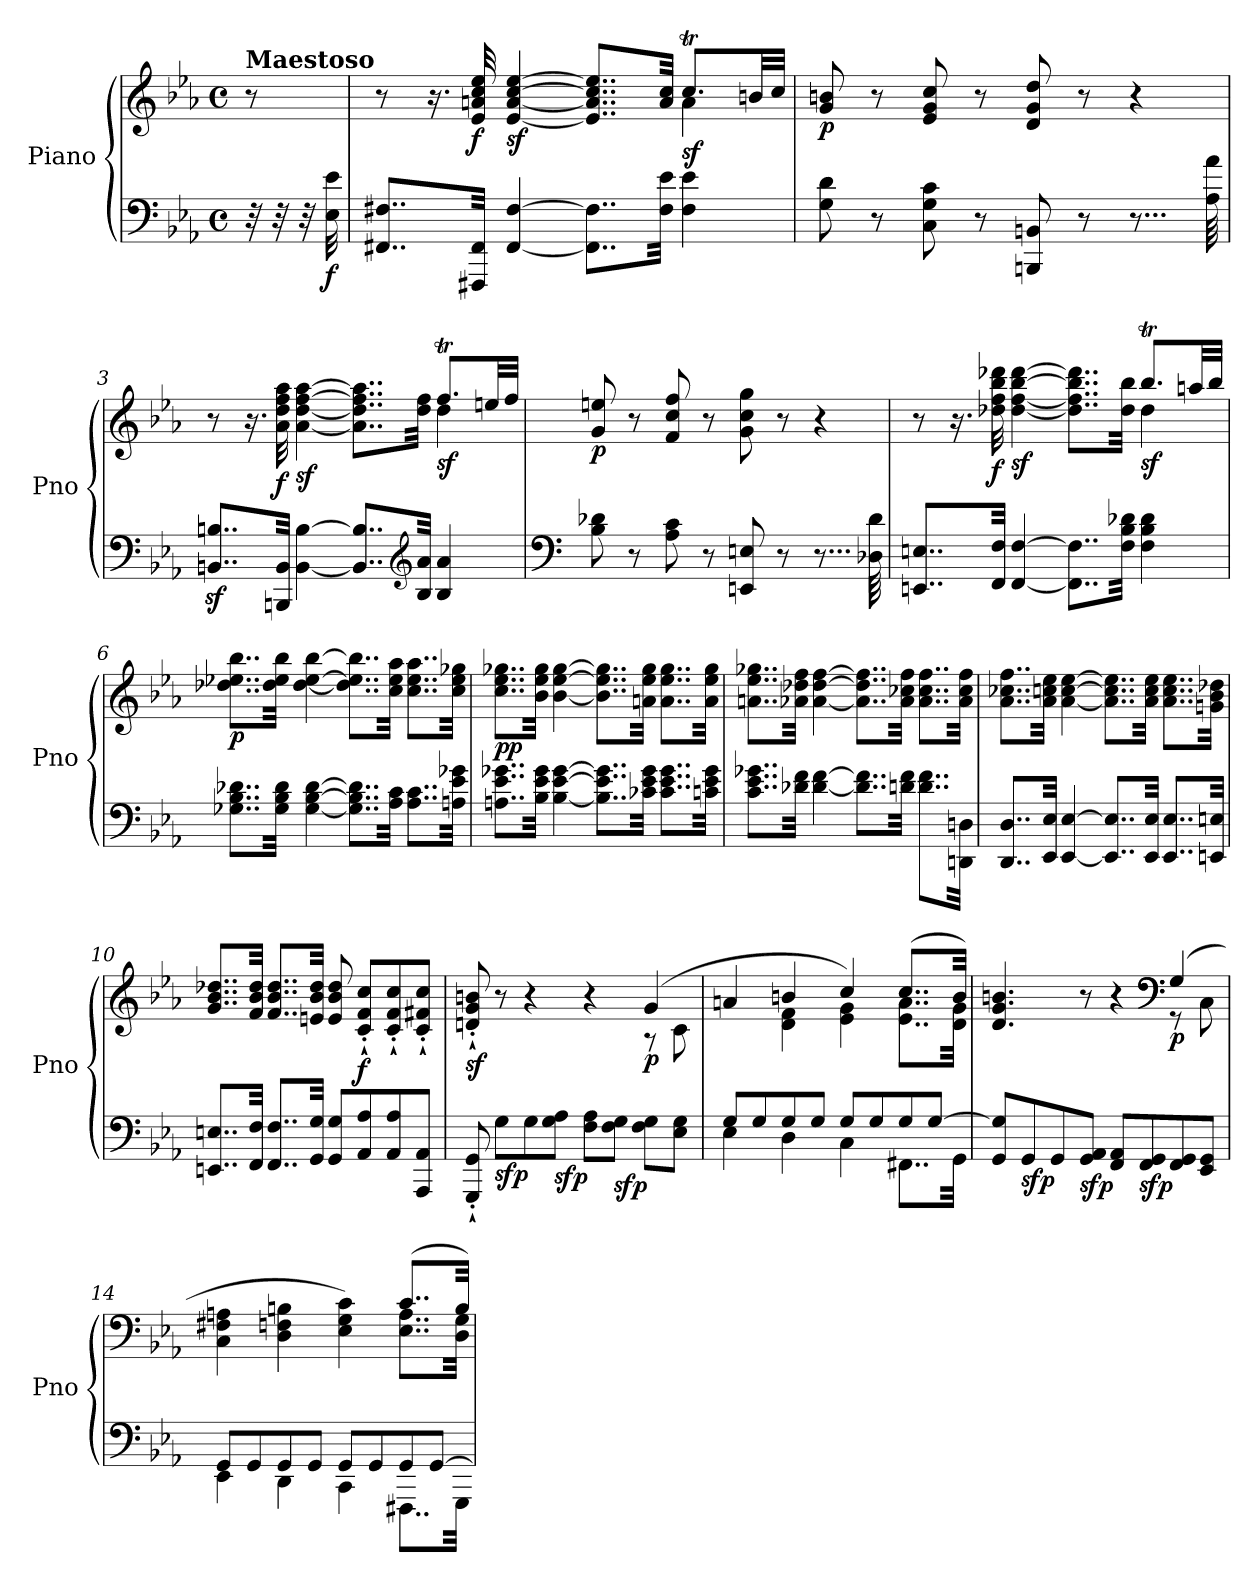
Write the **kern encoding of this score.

**kern	**kern	**dynam
*part1	*part1	*part1
*staff2	*staff1	*staff1/2
*I"Piano	*	*
*I'Pno	*	*
*clefF4	*clefG2	*
*k[b-e-a-]	*k[b-e-a-]	*
*M4/4	*M4/4	*
*met(c)	*met(c)	*
=	=	=
!	!LO:TX:a:B:t=Maestoso	!
32r	8r	.
32r	.	.
32r	.	.
!	!	!LO:DY:b=2
32E-\ 32e-\	.	f
=1	=1	=1
*	*^	*
8..FF#X/ 8..F#X/L	8r	2.ryy	.
.	16.r	.	.
!	!	!	!LO:DY:b
32FFF#X/ 32FF#/Jkk	32e-/ 32an/ 32cc/ 32ee-/	.	f
!	!	!	!LO:DY:b
[4FF#/ [4F#/	[4e-/ [4a/ [4cc/ [4ee-/	.	sf
8..FF#\] 8..F#\]L	8..e-/] 8..a/] 8..cc/] 8..ee-/]L	.	.
32F#\ 32e-\Jkk	32a/ 32cc/Jkk	.	.
!	!	!	!LO:DY:b
4F#\ 4e-\	8.ccT/L	4a\	sf
.	32bn/LL	.	.
.	32cc/JJJ	.	.
*	*v	*v	*
=2	=2	=2
!	!	!LO:DY:b
8G\ 8d\	8g/ 8bn/	p
8r	8r	.
8C\ 8G\ 8c\	8e-/ 8g/ 8cc/	.
8r	8r	.
8BBBn/ 8BBn/	8d/ 8g/ 8dd/	.
8r	8r	.
8...r	4r	.
64A-\ 64a-\	.	.
!!LO:LB:g=z
=3	=3	=3
*	*^	*
8..BBn/z< 8..Bn/z<L	8r	2.ryy	.
.	16.r	.	.
!	!	!	!LO:DY:b
32BBBn/ 32BB/Jkk	32a-\ 32dd\ 32ff\ 32aa-\	.	f
!	!	!	!LO:DY:b
[4BB\ [4B\	[4a-\ [4dd\ [4ff\ [4aa-\	.	sf
8..BB/] 8..B/]L	8..a-\] 8..dd\] 8..ff\] 8..aa-\]L	.	.
*clefG2	*	*	*
32B/ 32a-/Jkk	32dd\ 32ff\Jkk	.	.
!	!	!	!LO:DY:b
4B/ 4a-/	8.ffT/L	4dd\	sf
.	32een/LL	.	.
.	32ff/JJJ	.	.
*	*v	*v	*
=4	=4	=4
*clefF4	*	*
!	!	!LO:DY:b
8B-\ 8d-X\	8g/ 8een/	p
8r	8r	.
8A-\ 8c\	8f/ 8cc/ 8ff/	.
8r	8r	.
8EEn/ 8En/	8g\ 8cc\ 8gg\	.
8r	8r	.
8...r	4r	.
64D-X\ 64d-\	.	.
=5	=5	=5
*	*^	*
8..EEn/ 8..En/L	8r	2.ryy	.
.	16.r	.	.
!	!	!	!LO:DY:b
32FF/ 32F/Jkk	32dd-X\ 32ff\ 32bb-\ 32ddd-X\	.	f
!	!	!	!LO:DY:b
[4FF/ [4F/	[4dd-\ [4ff\ [4bb-\ [4ddd-\	.	sf
8..FF\] 8..F\]L	8..dd-\] 8..ff\] 8..bb-\] 8..ddd-\]L	.	.
32F\ 32B-\ 32d-X\Jkk	32dd-\ 32bb-\Jkk	.	.
!	!	!	!LO:DY:b
4F\ 4B-\ 4d-\	8.bb-T/L	4dd-\	sf
.	32aan/LL	.	.
.	32bb-/JJJ	.	.
*	*v	*v	*
!!LO:LB:g=z
=6	=6	=6
!	!	!LO:DY:b
8..G-X\ 8..B-\ 8..d-X\L	8..dd-X\ 8..ee-X\ 8..bb-\L	p
32G-\ 32B-\ 32d-\Jkk	32dd-\ 32ee-\ 32bb-\Jkk	.
[4G-\ [4B-\ [4d-\	[4dd-\ [4ee-\ [4bb-\	.
8..G-\] 8..B-\] 8..d-\]L	8..dd-\] 8..ee-\] 8..bb-\]L	.
32A-\ 32c\Jkk	32cc\ 32ee-\ 32aa-\Jkk	.
8..A-\ 8..c\L	8..cc\ 8..ee-\ 8..aa-\L	.
32An\ 32e-\ 32g-X\Jkk	32cc\ 32ee-\ 32gg-X\Jkk	.
=7	=7	=7
!	!	!LO:DY:b
8..An\ 8..e-\ 8..g-X\L	8..cc\ 8..ee-\ 8..gg-X\L	pp
32B-\ 32e-\ 32g-\Jkk	32b-\ 32ee-\ 32gg-\Jkk	.
[4B-\ [4e-\ [4g-\	[4b-\ [4ee-\ [4gg-\	.
8..B-\] 8..e-\] 8..g-\]L	8..b-\] 8..ee-\] 8..gg-\]L	.
32c-X\ 32e-\ 32g-\Jkk	32an\ 32ee-\ 32gg-\Jkk	.
8..c-\ 8..e-\ 8..g-\L	8..a\ 8..ee-\ 8..gg-\L	.
32cn\ 32e-\ 32g-\Jkk	32a\ 32ee-\ 32gg-\Jkk	.
=8	=8	=8
8..c\ 8..e-\ 8..g-X\L	8..an\ 8..ee-\ 8..gg-X\L	.
32d-X\ 32f\Jkk	32a-X\ 32dd-X\ 32ff\Jkk	.
[4d-\ [4f\	[4a-\ [4dd-\ [4ff\	.
8..d-\] 8..f\]L	8..a-\] 8..dd-\] 8..ff\]L	.
32dn\ 32f\Jkk	32a-\ 32cc-X\ 32ff\Jkk	.
8..d\ 8..f\L	8..a-\ 8..cc-\ 8..ff\L	.
32DDn\ 32Dn\Jkk	32a-\ 32cc-\ 32ff\Jkk	.
!!LO:LB:g=z
=9	=9	=9
8..DD/ 8..D/L	8..a-\ 8..cc-X\ 8..ff\L	.
32EE-/ 32E-/Jkk	32a-\ 32ccn\ 32ee-\Jkk	.
[4EE-/ [4E-/	[4a-\ [4cc\ [4ee-\	.
8..EE-/] 8..E-/]L	8..a-\] 8..cc\] 8..ee-\]L	.
32EE-/ 32E-/Jkk	32a-\ 32cc\ 32ee-\Jkk	.
8..EE-/ 8..E-/L	8..a-\ 8..cc\ 8..ee-\L	.
32EEn/ 32En/Jkk	32gn\ 32b-\ 32dd-X\Jkk	.
=10	=10	=10
8..EEn/ 8..En/L	8..g/ 8..b-/ 8..dd-X/L	.
32FF/ 32F/Jkk	32f/ 32b-/ 32dd-/Jkk	.
8..FF/ 8..F/L	8..f/ 8..b-/ 8..dd-/L	.
32GG/ 32G/Jkk	32en/ 32b-/ 32dd-/Jkk	.
8GG/ 8G/L	8e/ 8b-/ 8dd-/	.
!	!	!LO:DY:b
8AA-/ 8A-/	8c/'` 8f/'` 8cc/'`L	f
8AA-/ 8A-/	8c/'` 8f/'` 8cc/'`	.
8AAA-/ 8AA-/J	8c/'` 8f#X/'` 8cc/'`J	.
=11	=11	=11
*	*^	*
!	!	!	!LO:DY:b
8GGG/'` 8GG/'`	8dn/'` 8g/'` 8bn/'`	2.ryy	sf
!	!	!	!LO:DY:b=2
8G\L	8r	.	sfp
8G\	4r	.	.
!	!	!	!LO:DY:b=2
8G\ 8A-\J	.	.	sfp
8F\ 8A-\L	4r	.	.
!	!	!	!LO:DY:b=2
8F\ 8G\J	.	.	sfp
!	!	!	!LO:DY:b
8F\ 8G\L	(>4g/	8r	p
8E-\ 8G\J	.	8c\	.
!!LO:LB:g=z	!!
=12	=12	=12	=12
*^	*	*	*
8G/L	4E-\	4an/	4ryy	.
8G/	.	.	.	.
8G/	4D\	4bn/	4d\ 4f\	.
8G/J	.	.	.	.
8G/L	4C\	4cc/)	4e-\ 4g\	.
8G/	.	.	.	.
8G/	8..FF#X\L	(>8..cc/L	8..e-\ 8..a\L	.
[8G/J	.	.	.	.
.	32GG\Jkk	32b/Jkk)	32d\ 32g\Jkk	.
*v	*v	*	*	*
=13	=13	=13	=13
8GG/ 8G/]L	4.d/ 4.g/ 4.bn/	2.ryy	.
!	!	!	!LO:DY:b=2
8GG/	.	.	sfp
8GG/	.	.	.
!	!	!	!LO:DY:b=2
8GG/ 8AA-/J	8r	.	sfp
8FF/ 8AA-/L	4r	.	.
!	!	!	!LO:DY:b=2
8FF/ 8GG/	.	.	sfp
*	*clefF4	*	*
!	!	!	!LO:DY:b
8FF/ 8GG/	(>4G/	8r	p
8EE-/ 8GG/J	.	8C\	.
=14	=14	=14	=14
*^	*	*	*
8GG/L	4EE-\	4C\ 4F#X\ 4An\	2.ryy	.
8GG/	.	.	.	.
8GG/	4DD\	4D\ 4Fn\ 4Bn\	.	.
8GG/J	.	.	.	.
8GG/L	4CC\	4E-\ 4G\ 4c\)	.	.
8GG/	.	.	.	.
8GG/	8..FFF#X\L	(>8..c/L	8..E-\ 8..A\L	.
[8GG/J	.	.	.	.
.	32GGG\Jkk	32B/Jkk)	32D\ 32G\Jkk	.
*v	*v	*	*	*
*	*v	*v	*
=	=	=
*-	*-	*-
